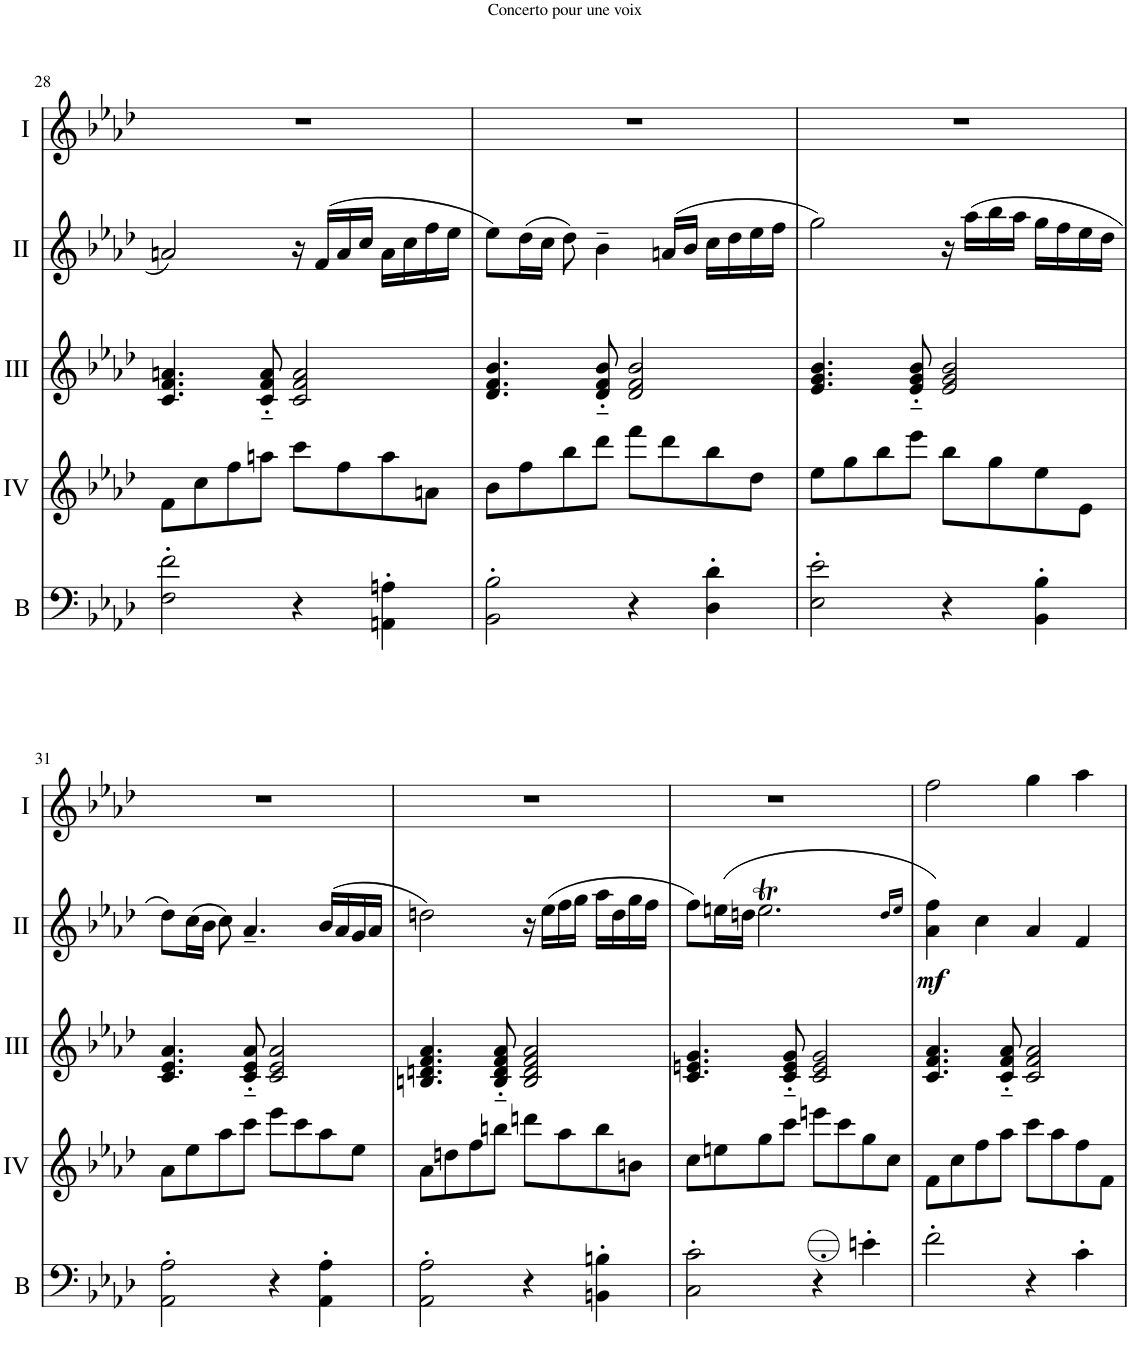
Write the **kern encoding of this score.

**kern	**kern	**kern	**kern	**dynam	**kern
*part5	*part4	*part3	*part2	*part2	*part1
*staff5	*staff4	*staff3	*staff2	*staff2	*staff1
*I"Bass	*I"Acc. 4	*I"Acc. 3	*I"Acc. 2	*	*I"Acc. 1
*I'B	*	*	*	*	*
!!LO:PB:g=z
*clefF4	*clefG2	*clefG2	*clefG2	*	*clefG2
*Trd7c12	*	*	*	*	*
*k[b-e-a-d-]	*k[b-e-a-d-]	*k[b-e-a-d-]	*k[b-e-a-d-]	*	*k[b-e-a-d-]
*M4/4	*M4/4	*M4/4	*M4/4	*	*M4/4
*met(c)	*met(c)	*met(c)	*met(c)	*	*met(c)
=28	=28	=28	=28	=28	=28
2F\' 2f\'	8F\L	4.c/ 4.f/ 4.an/	2an/	.	1r
.	8c\	.	.	.	.
.	8f\	.	.	.	.
.	8an\J	8c/'~ 8f/'~ 8a/'~	.	.	.
4r	8cc\L	2c/ 2f/ 2a/	16r	.	.
.	.	.	(16f/LL	.	.
.	8f\	.	16a/	.	.
.	.	.	16cc/JJ	.	.
4AAn\' 4An\'	8a\	.	16a\LL	.	.
.	.	.	16cc\	.	.
.	8An\J	.	16ff\	.	.
.	.	.	16ee-\JJ	.	.
=29	=29	=29	=29	=29	=29
2BB-\' 2B-\'	8B-\L	4.d-/ 4.f/ 4.b-/	8ee-\L)	.	1r
.	8f\	.	(16dd-\L	.	.
.	.	.	16cc\JJ	.	.
.	8b-\	.	8dd-\)	.	.
.	8dd-\J	8d-/'~ 8f/'~ 8b-/'~	4b-~\	.	.
4r	8ff\L	2d-/ 2f/ 2b-/	.	.	.
.	8dd-\	.	(16an/LL	.	.
.	.	.	16b-/JJ	.	.
4D-\' 4d-\'	8b-\	.	16cc\LL	.	.
.	.	.	16dd-\	.	.
.	8d-\J	.	16ee-\	.	.
.	.	.	16ff\JJ	.	.
=30	=30	=30	=30	=30	=30
2E-\' 2e-\'	8e-\L	4.e-/ 4.g/ 4.b-/	2gg\)	.	1r
.	8g\	.	.	.	.
.	8b-\	.	.	.	.
.	8ee-\J	8e-/'~ 8g/'~ 8b-/'~	.	.	.
4r	8b-\L	2e-/ 2g/ 2b-/	16r	.	.
.	.	.	(16aa-\LL	.	.
.	8g\	.	16bb-\	.	.
.	.	.	16aa-\JJ	.	.
4BB-\' 4B-\'	8e-\	.	16gg\LL	.	.
.	.	.	16ff\	.	.
.	8E-\J	.	16ee-\	.	.
.	.	.	16dd-\JJ	.	.
!!LO:LB:g=z
=31	=31	=31	=31	=31	=31
2AA-\' 2A-\'	8A-\L	4.c/ 4.e-/ 4.a-/	8dd-\L)	.	1r
.	8e-\	.	(16cc\L	.	.
.	.	.	16b-\JJ	.	.
.	8a-\	.	8cc\)	.	.
.	8cc\J	8c/'~ 8e-/'~ 8a-/'~	4.a-~/	.	.
4r	8ee-\L	2c/ 2e-/ 2a-/	.	.	.
.	8cc\	.	.	.	.
4AA-\' 4A-\'	8a-\	.	(16b-/LL	.	.
.	.	.	16a-/	.	.
.	8e-\J	.	16g/	.	.
.	.	.	16a-/JJ	.	.
=32	=32	=32	=32	=32	=32
2AA-\' 2A-\'	8A-\L	4.Bn/ 4.dn/ 4.f/ 4.a-/	2ddn\)	.	1r
.	8dn\	.	.	.	.
.	8f\	.	.	.	.
.	8bn\J	8B/'~ 8d/'~ 8f/'~ 8a-/'~	.	.	.
4r	8ddn\L	2B/ 2d/ 2f/ 2a-/	16r	.	.
.	.	.	(16ee-\LL	.	.
.	8a-\	.	16ff\	.	.
.	.	.	16gg\JJ	.	.
4BBn\' 4Bn\'	8b\	.	16aa-\LL	.	.
.	.	.	16dd\	.	.
.	8Bn\J	.	16gg\	.	.
.	.	.	16ff\JJ	.	.
=33	=33	=33	=33	=33	=33
2C\' 2c\'	8c\L	4.c/ 4.en/ 4.g/	8ff\L)	.	1r
.	8en\	.	(16een\L	.	.
.	.	.	16ddn\JJ	.	.
.	8g\	.	2.eet\	.	.
.	8cc\J	8c/'~ 8e/'~ 8g/'~	.	.	.
4r	8een\L	2c/ 2e/ 2g/	.	.	.
.	8cc\	.	.	.	.
4en'\	8g\	.	.	.	.
.	8c\J	.	.	.	.
.	.	.	16qdd/LL	.	.
.	.	.	16qee/JJ	.	.
=34	=34	=34	=34	=34	=34
!	!	!	!	!LO:DY:b	!
2f'\	8F\L	4.c/ 4.f/ 4.a-/	4a-\ 4ff\)	mf	2ff\
.	8c\	.	.	.	.
.	8f\	.	4cc\	.	.
.	8a-\J	8c/'~ 8f/'~ 8a-/'~	.	.	.
4r	8cc\L	2c/ 2f/ 2a-/	4a-/	.	4gg\
.	8a-\	.	.	.	.
4c'\	8f\	.	4f/	.	4aa-\
.	8F\J	.	.	.	.
=	=	=	=	=	=
*-	*-	*-	*-	*-	*-
